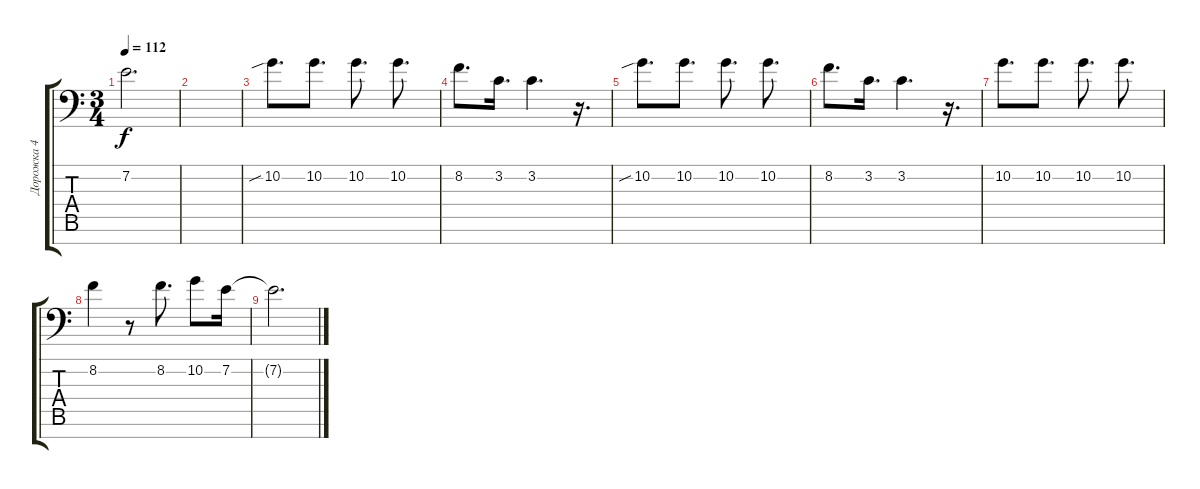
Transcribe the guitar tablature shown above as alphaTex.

\track ("Дорожка 4" "Дорожка 4") {instrument clarinet}
\staff {score tabs}
\tuning (D4 A3 F3 C3 G2 D2 A1) {hide}
\ts (3 4)
\tempo 112
\clef f4
\ks c
7.2{t}.2{d dy f} |
|
10.2{sib}.8{d} 10.2.8{d} 10.2.8{d} 10.2.8{d} |
8.2.8{d} 3.2.16{d} 3.2.4{d} r.16{d} |
10.2{sib}.8{d} 10.2.8{d} 10.2.8{d} 10.2.8{d} |
8.2.8{d} 3.2.16{d} 3.2.4{d} r.16{d} |
10.2.8{d} 10.2.8{d} 10.2.8{d} 10.2.8{d} |
8.2.4 r.8 8.2.8{d} 10.2.8 7.2.16 |
7.2{t}.2{d}
